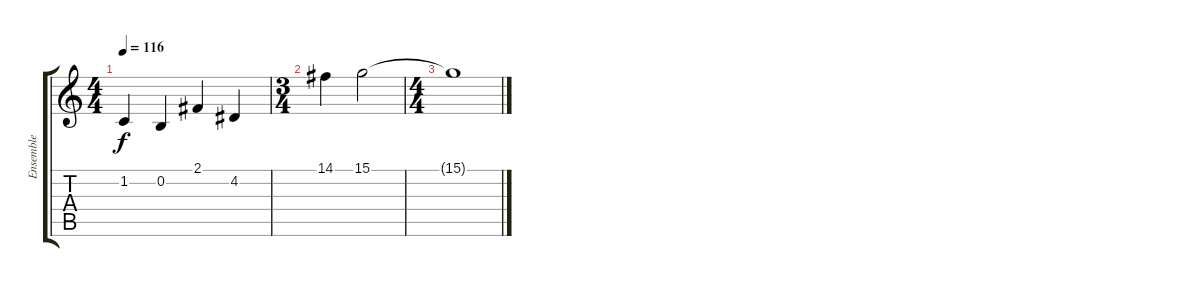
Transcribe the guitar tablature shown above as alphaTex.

\track ("Ensemble" "Ensemble") {instrument stringensemble1}
\staff {score tabs}
\tuning (E4 B3 G3 D3 A2 E2) {hide}
\ts (4 4)
\tempo 116
\clef g2
\ks c
1.2.4{dy f} 0.2.4 2.1.4 4.2.4 |
\ts (3 4)
14.1.4 15.1.2 |
\ts (4 4)
15.1{t}.1
